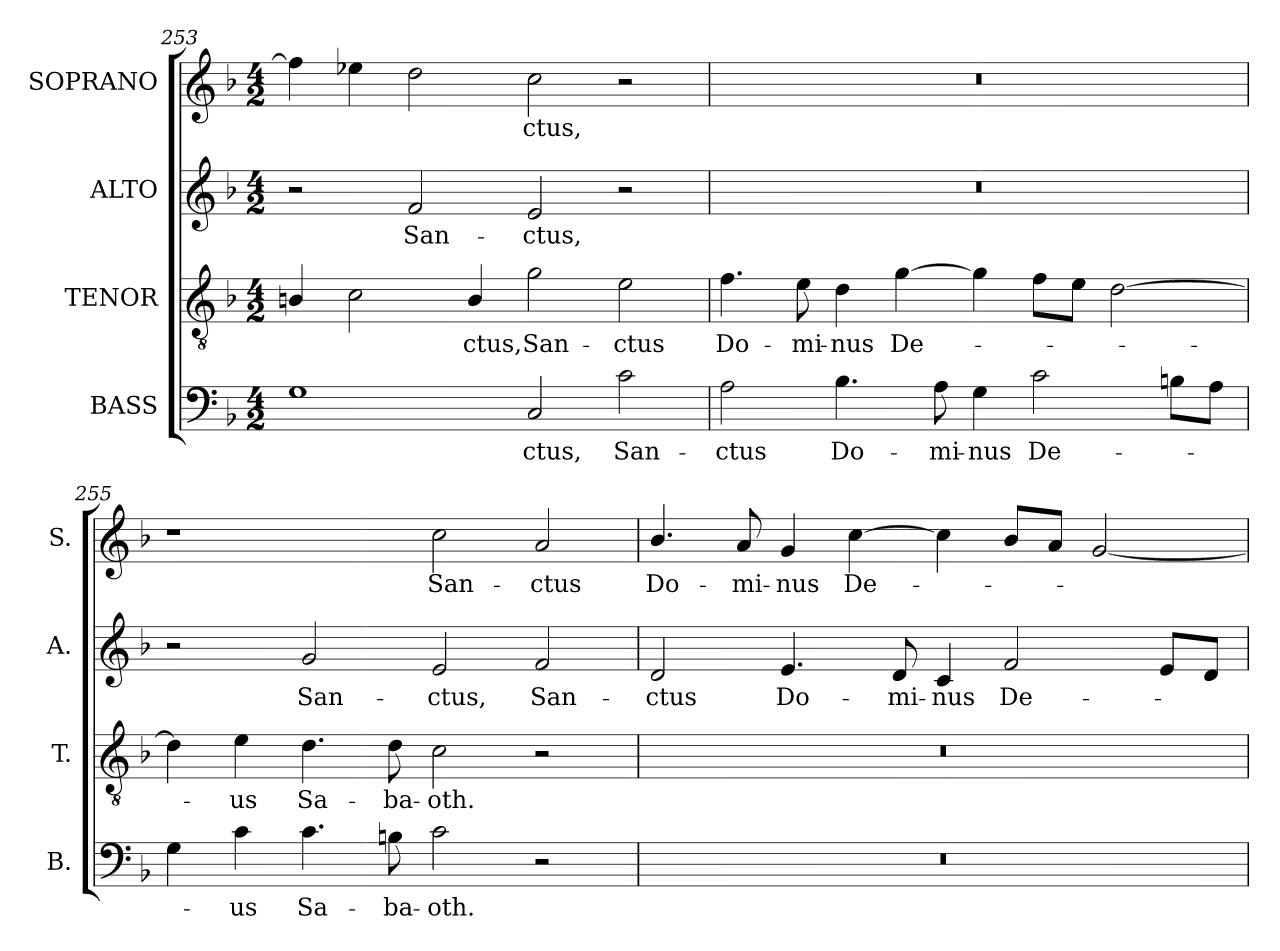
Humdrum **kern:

**kern	**text	**kern	**text	**kern	**text	**kern	**text
*part4	*part4	*part3	*part3	*part2	*part2	*part1	*part1
*staff4	*staff4	*staff3	*staff3	*staff2	*staff2	*staff1	*staff1
*I"BASS	*	*I"TENOR	*	*I"ALTO	*	*I"SOPRANO	*
*I'B.	*	*I'T.	*	*I'A.	*	*I'S.	*
*clefF4	*	*clefGv2	*	*clefG2	*	*clefG2	*
*	*	*ITrd7c12	*	*	*	*	*
*k[b-]	*	*k[b-]	*	*k[b-]	*	*k[b-]	*
*F:	*	*F:	*	*F:	*	*F:	*
*M4/2	*	*M4/2	*	*M4/2	*	*M4/2	*
=253	=253	=253	=253	=253	=253	=253	=253
1Gi	.	4BBni/	.	2r	.	4ffi\]	.
.	.	2Ci\	.	.	.	4ee-Xi\	.
!	!	!	!	!	!LO:LY:b:color=#000000	!	!
.	.	.	.	2fi/	San-	2ddi\	.
!	!	!	!LO:LY:b:color=#000000	!	!	!	!
.	.	4BBi/	-ctus,	.	.	.	.
!	!LO:LY:b:color=#000000	!	!	!	!	!	!
!	!	!	!LO:LY:b:color=#000000	!	!	!	!
!	!	!	!	!	!LO:LY:b:color=#000000	!	!
!	!	!	!	!	!	!	!LO:LY:b:color=#000000
2Ci/	-ctus,	2Gi\	San-	2ei/	-ctus,	2cci\	-ctus,
!	!LO:LY:b:color=#000000	!	!	!	!	!	!
!	!	!	!LO:LY:b:color=#000000	!	!	!	!
2ci\	San-	2Ei\	-ctus	2r	.	2r	.
=254	=254	=254	=254	=254	=254	=254	=254
!	!LO:LY:b:color=#000000	!	!	!	!	!	!
!	!	!	!LO:LY:b:color=#000000	!LO:N:vis=1	!	!LO:N:vis=1	!
2Ai\	-ctus	4.Fi\	Do-	0r	.	0r	.
!	!	!	!LO:LY:b:color=#000000	!	!	!	!
.	.	8Ei\	-mi-	.	.	.	.
!	!LO:LY:b:color=#000000	!	!	!	!	!	!
!	!	!	!LO:LY:b:color=#000000	!	!	!	!
4.B-i\	Do-	4Di\	-nus	.	.	.	.
!	!	!	!LO:LY:b:color=#000000	!	!	!	!
.	.	[4Gi\	De-	.	.	.	.
!	!LO:LY:b:color=#000000	!	!	!	!	!	!
8Ai\	-mi-	.	.	.	.	.	.
!	!LO:LY:b:color=#000000	!	!	!	!	!	!
4Gi\	-nus	4Gi\]	.	.	.	.	.
!	!LO:LY:b:color=#000000	!	!	!	!	!	!
2ci\	De-	8Fi\L	.	.	.	.	.
.	.	8Ei\J	.	.	.	.	.
.	.	[2Di\	.	.	.	.	.
8Bni\L	.	.	.	.	.	.	.
8Ai\J	.	.	.	.	.	.	.
!!LO:PB:g=z
=255	=255	=255	=255	=255	=255	=255	=255
4Gi\	.	4Di\]	.	2r	.	1r	.
!	!LO:LY:b:color=#000000	!	!	!	!	!	!
!	!	!	!LO:LY:b:color=#000000	!	!	!	!
4ci\	-us	4Ei\	-us	.	.	.	.
!	!LO:LY:b:color=#000000	!	!	!	!	!	!
!	!	!	!LO:LY:b:color=#000000	!	!	!	!
!	!	!	!	!	!LO:LY:b:color=#000000	!	!
4.ci\	Sa-	4.Di\	Sa-	2gi/	San-	.	.
!	!LO:LY:b:color=#000000	!	!	!	!	!	!
!	!	!	!LO:LY:b:color=#000000	!	!	!	!
8Bni\	-ba-	8Di\	-ba-	.	.	.	.
!	!LO:LY:b:color=#000000	!	!	!	!	!	!
!	!	!	!LO:LY:b:color=#000000	!	!	!	!
!	!	!	!	!	!LO:LY:b:color=#000000	!	!
!	!	!	!	!	!	!	!LO:LY:b:color=#000000
2ci\	-oth.	2Ci\	-oth.	2ei/	-ctus,	2cci\	San-
!	!	!	!	!	!LO:LY:b:color=#000000	!	!
!	!	!	!	!	!	!	!LO:LY:b:color=#000000
2r	.	2r	.	2fi/	San-	2ai/	-ctus
=256	=256	=256	=256	=256	=256	=256	=256
!LO:N:vis=1	!	!LO:N:vis=1	!	!	!	!	!
!	!	!	!	!	!LO:LY:b:color=#000000	!	!
!	!	!	!	!	!	!	!LO:LY:b:color=#000000
0r	.	0r	.	2di/	-ctus	4.b-i/	Do-
!	!	!	!	!	!	!	!LO:LY:b:color=#000000
.	.	.	.	.	.	8ai/	-mi-
!	!	!	!	!	!LO:LY:b:color=#000000	!	!
!	!	!	!	!	!	!	!LO:LY:b:color=#000000
.	.	.	.	4.ei/	Do-	4gi/	-nus
!	!	!	!	!	!	!	!LO:LY:b:color=#000000
.	.	.	.	.	.	[4cci\	De-
!	!	!	!	!	!LO:LY:b:color=#000000	!	!
.	.	.	.	8di/	-mi-	.	.
!	!	!	!	!	!LO:LY:b:color=#000000	!	!
.	.	.	.	4ci/	-nus	4cci\]	.
!	!	!	!	!	!LO:LY:b:color=#000000	!	!
.	.	.	.	2fi/	De-	8b-i/L	.
.	.	.	.	.	.	8ai/J	.
.	.	.	.	.	.	[2gi/	.
.	.	.	.	8ei/L	.	.	.
.	.	.	.	8di/J	.	.	.
=	=	=	=	=	=	=	=
*-	*-	*-	*-	*-	*-	*-	*-
